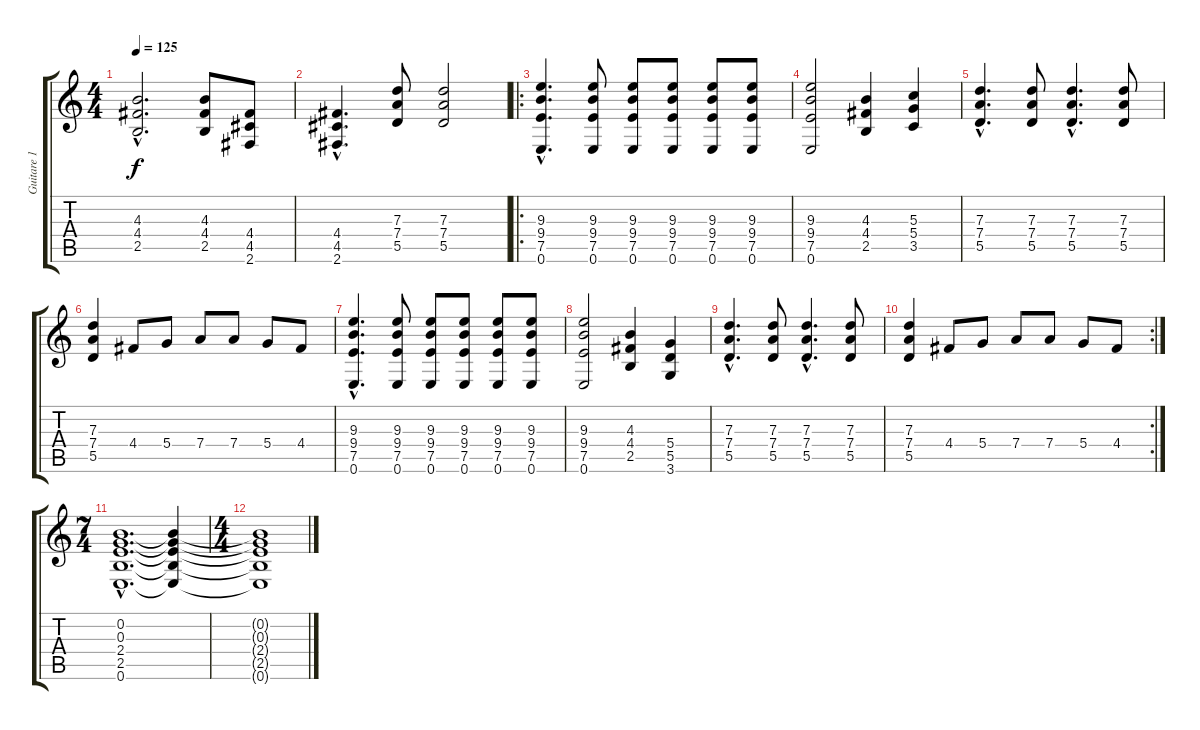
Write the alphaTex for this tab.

\track ("Guitare 1" "Guitare 1") {instrument distortionguitar}
\staff {score tabs}
\tuning (E4 B3 G3 D3 A2 E2) {hide}
\ts (4 4)
\tempo 125
\clef g2
\ks c
(4.3{hac} 4.4{hac} 2.5{hac}).2{d dy f} (4.3 4.4 2.5).8 (4.4 4.5 2.6).8 |
(4.4{hac} 4.5{hac} 2.6{hac}).4{d} (7.3 7.4 5.5).8 (7.3 7.4 5.5).2 |
\ro
(9.3{hac} 9.4{hac} 7.5{hac} 0.6{hac}).4{d} (9.3 9.4 7.5 0.6).8 (9.3 9.4 7.5 0.6).8 (9.3 9.4 7.5 0.6).8 (9.3 9.4 7.5 0.6).8 (9.3 9.4 7.5 0.6).8 |
(9.3 9.4 7.5 0.6).2 (4.3 4.4 2.5).4 (5.3 5.4 3.5).4 |
(7.3{hac} 7.4{hac} 5.5{hac}).4{d} (7.3 7.4 5.5).8 (7.3{hac} 7.4{hac} 5.5{hac}).4{d} (7.3 7.4 5.5).8 |
(7.3 7.4 5.5).4 4.4.8 5.4.8 7.4.8 7.4.8 5.4.8 4.4.8 |
(9.3{hac} 9.4{hac} 7.5{hac} 0.6{hac}).4{d} (9.3 9.4 7.5 0.6).8 (9.3 9.4 7.5 0.6).8 (9.3 9.4 7.5 0.6).8 (9.3 9.4 7.5 0.6).8 (9.3 9.4 7.5 0.6).8 |
(9.3 9.4 7.5 0.6).2 (4.3 4.4 2.5).4 (5.4 5.5 3.6).4 |
(7.3{hac} 7.4{hac} 5.5{hac}).4{d} (7.3 7.4 5.5).8 (7.3{hac} 7.4{hac} 5.5{hac}).4{d} (7.3 7.4 5.5).8 |
\rc 2
(7.3 7.4 5.5).4 4.4.8 5.4.8 7.4.8 7.4.8 5.4.8 4.4.8 |
\ts (7 4)
(0.2{hac} 0.3{hac} 2.4{hac} 2.5{hac} 0.6{hac}).1{d} (0.2{t} 0.3{t} 2.4{t} 2.5{t} 0.6{t}).4 |
\ts (4 4)
(0.2{t} 0.3{t} 2.4{t} 2.5{t} 0.6{t}).1
